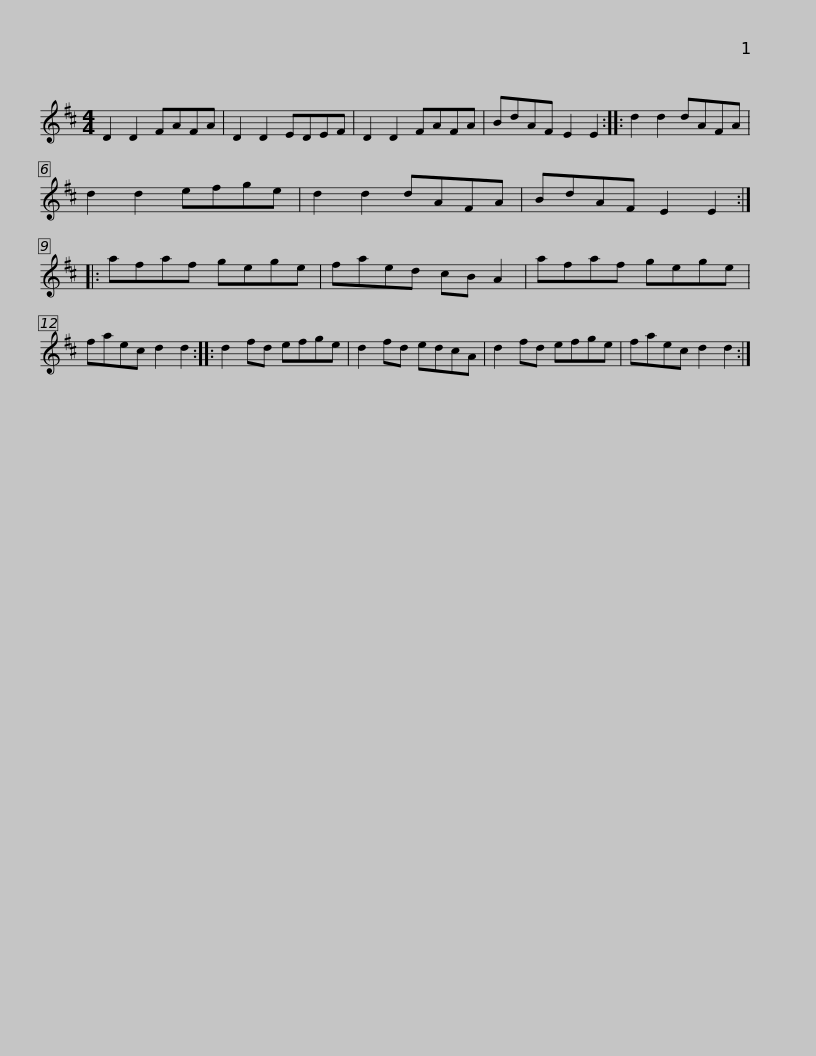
X:1
L:1/8
M:4/4
I:linebreak $
K:D
V:1 treble
V:1
 D2 D2 FAFA | D2 D2 EDEF | D2 D2 FAFA | BdAF E2 E2 :: d2 d2 dAFA | %5
 d2 d2 efge | d2 d2 dAFA |$ BdAF E2 E2 :: afaf gege | faed cB A2 | %10
 afaf gege | faec d2 d2 :: d2 fd efge |$ d2 fd edcA | d2 fd efge | %15
 faec d2 d2 :| %16
